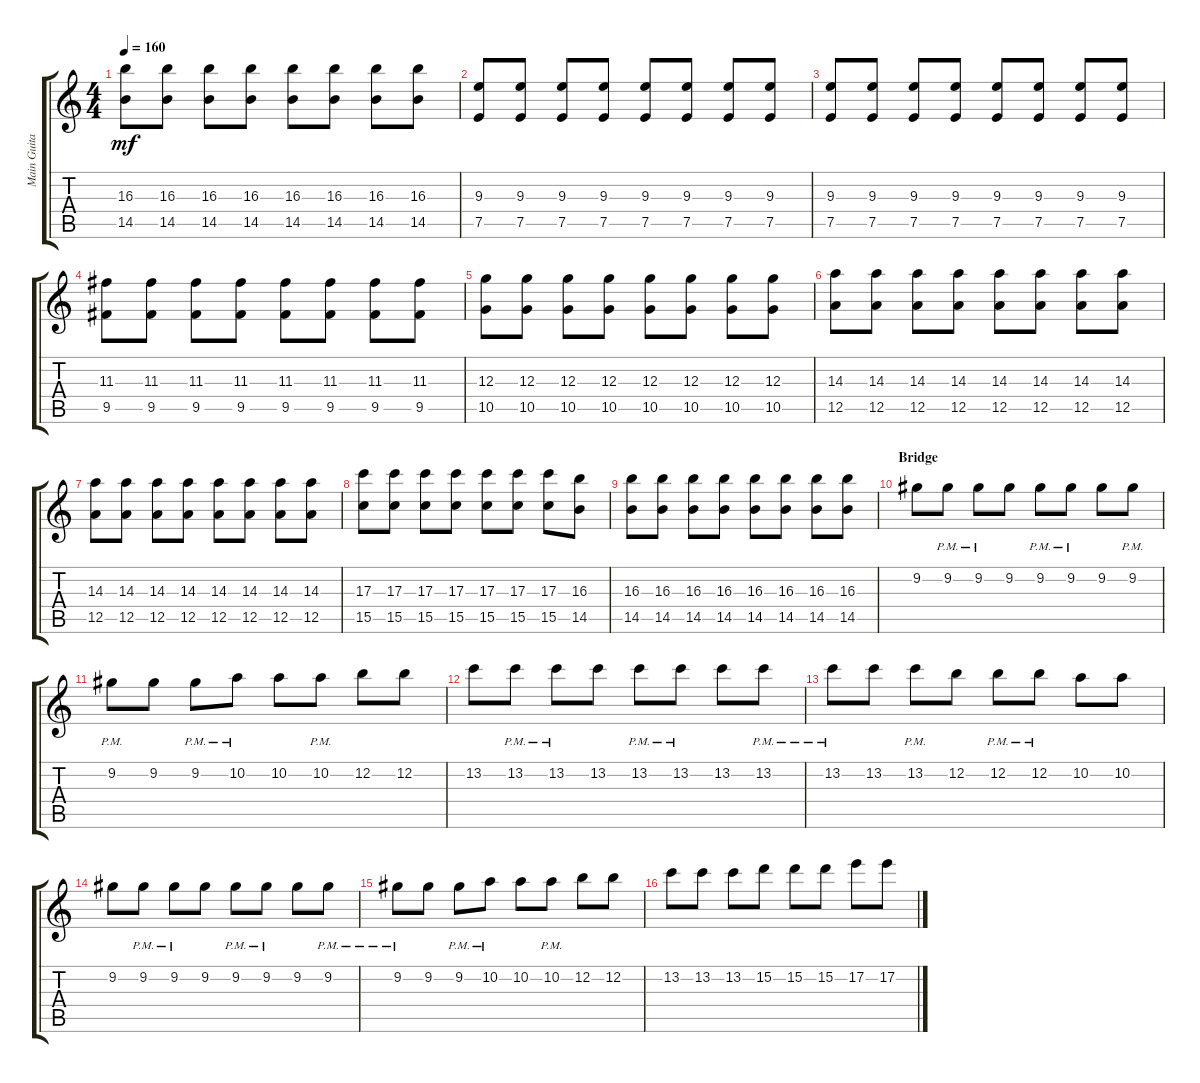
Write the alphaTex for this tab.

\track ("Main Guitar" "Main Guita") {instrument electricguitarclean}
\staff {score tabs}
\tuning (E4 B3 G3 D3 A2 E2) {hide}
\ts (4 4)
\tempo 160
\clef g2
\ks c
(16.3 14.5).8{dy mf} (16.3 14.5).8 (16.3 14.5).8 (16.3 14.5).8 (16.3 14.5).8 (16.3 14.5).8 (16.3 14.5).8 (16.3 14.5).8 |
(9.3 7.5).8 (9.3 7.5).8 (9.3 7.5).8 (9.3 7.5).8 (9.3 7.5).8 (9.3 7.5).8 (9.3 7.5).8 (9.3 7.5).8 |
(9.3 7.5).8 (9.3 7.5).8 (9.3 7.5).8 (9.3 7.5).8 (9.3 7.5).8 (9.3 7.5).8 (9.3 7.5).8 (9.3 7.5).8 |
(11.3 9.5).8 (11.3 9.5).8 (11.3 9.5).8 (11.3 9.5).8 (11.3 9.5).8 (11.3 9.5).8 (11.3 9.5).8 (11.3 9.5).8 |
(12.3 10.5).8 (12.3 10.5).8 (12.3 10.5).8 (12.3 10.5).8 (12.3 10.5).8 (12.3 10.5).8 (12.3 10.5).8 (12.3 10.5).8 |
(14.3 12.5).8 (14.3 12.5).8 (14.3 12.5).8 (14.3 12.5).8 (14.3 12.5).8 (14.3 12.5).8 (14.3 12.5).8 (14.3 12.5).8 |
(14.3 12.5).8 (14.3 12.5).8 (14.3 12.5).8 (14.3 12.5).8 (14.3 12.5).8 (14.3 12.5).8 (14.3 12.5).8 (14.3 12.5).8 |
(17.3 15.5).8 (17.3 15.5).8 (17.3 15.5).8 (17.3 15.5).8 (17.3 15.5).8 (17.3 15.5).8 (17.3 15.5).8 (16.3 14.5).8 |
(16.3 14.5).8 (16.3 14.5).8 (16.3 14.5).8 (16.3 14.5).8 (16.3 14.5).8 (16.3 14.5).8 (16.3 14.5).8 (16.3 14.5).8 |
\section ("" "Bridge")
9.2.8 9.2{pm}.8 9.2{pm}.8 9.2.8 9.2{pm}.8 9.2{pm}.8 9.2.8 9.2{pm}.8 |
9.2{pm}.8 9.2.8 9.2{pm}.8 10.2{pm}.8 10.2.8 10.2{pm}.8 12.2.8 12.2.8 |
13.2.8 13.2{pm}.8 13.2{pm}.8 13.2.8 13.2{pm}.8 13.2{pm}.8 13.2.8 13.2{pm}.8 |
13.2{pm}.8 13.2.8 13.2{pm}.8 12.2.8 12.2{pm}.8 12.2{pm}.8 10.2.8 10.2.8 |
9.2.8 9.2{pm}.8 9.2{pm}.8 9.2.8 9.2{pm}.8 9.2{pm}.8 9.2.8 9.2{pm}.8 |
9.2{pm}.8 9.2.8 9.2{pm}.8 10.2{pm}.8 10.2.8 10.2{pm}.8 12.2.8 12.2.8 |
13.2.8 13.2.8 13.2.8 15.2.8 15.2.8 15.2.8 17.2.8 17.2.8
